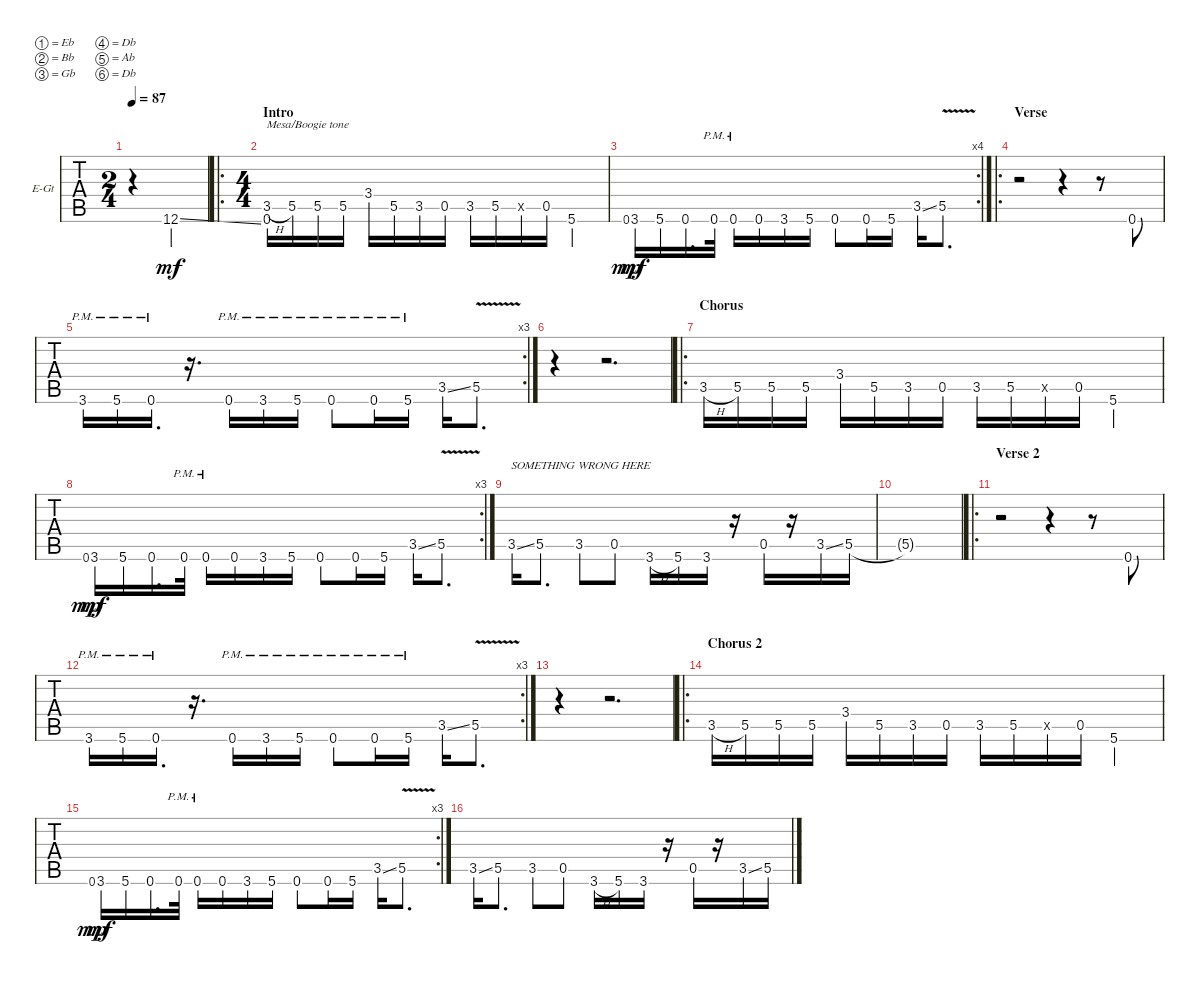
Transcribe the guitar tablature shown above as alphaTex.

\bracketExtendMode groupsimilarinstruments
\firstSystemTrackNameOrientation horizontal
\otherSystemsTrackNameOrientation horizontal
\track ("Electric Guitar" "E-Gt") {instrument electricguitarclean}
\staff {tabs}
\tuning (Eb4 Bb3 Gb3 Db3 Ab2 Db2)
\ts (2 4)
\beaming (8 2 2 2 2)
\tempo 87
\clef g2
\ks c
r.4{dy mf instrument electricguitarclean} 12.6{ss}.4 |
\ro
\ts (4 4)
\beaming (8 2 2 2 2)
\section ("" "Intro")
(3.5{h} 0.6).16{txt "Mesa/Boogie tone"} 5.5.16 5.5.16 5.5.16 3.4.16 5.5.16 3.5.16 0.5.16 3.5.16 5.5.16 3.5{x}.16 0.5.16 5.6.4 |
\rc 4
0.6.8{gr dy mp} 3.6.16{dy mf} 5.6.16 0.6.16{d} 0.6{pm}.32 0.6{pm}.16 0.6.16 3.6.16 5.6.16 0.6.8 0.6.16 5.6.16 3.5{ss}.16 5.5{v}.8{d} |
\ro
\section ("" "Verse")
\scale
0.340471 r.2 r.4 r.8 0.6.8 |
\rc 3
\scale
0.494686 3.6{pm}.16 5.6{pm}.16 0.6{pm}.16{d} r.16{d} 0.6{pm}.16 3.6{pm}.16 5.6{pm}.16 0.6{pm}.8 0.6{pm}.16 5.6{pm}.16 3.5{ss}.16 5.5{v}.8{d} |
\scale
0.165168 r.4 r.2{d} |
\ro
\section ("" "Chorus")
3.5{h}.16 5.5.16 5.5.16 5.5.16 3.4.16 5.5.16 3.5.16 0.5.16 3.5.16 5.5.16 3.5{x}.16 0.5.16 5.6.4 |
\rc 3
0.6.8{gr dy mp} 3.6.16{dy mf} 5.6.16 0.6.16{d} 0.6{pm}.32 0.6{pm}.16 0.6.16 3.6.16 5.6.16 0.6.8 0.6.16 5.6.16 3.5{ss}.16 5.5{v}.8{d} |
3.5{ss}.16{txt "SOMETHING WRONG HERE"} 5.5.8{d} 3.5.8 0.5.8 3.6{h}.16 5.6.16 3.6.16 r.16 0.5.16 r.16 3.5{ss}.16 5.5.16 |
5.5{t}.1 |
\ro
\section ("" "Verse 2")
\scale
0.340471 r.2 r.4 r.8 0.6.8 |
\rc 3
\scale
0.52471 3.6{pm}.16 5.6{pm}.16 0.6{pm}.16{d} r.16{d} 0.6{pm}.16 3.6{pm}.16 5.6{pm}.16 0.6{pm}.8 0.6{pm}.16 5.6{pm}.16 3.5{ss}.16 5.5{v}.8{d} |
\scale
0.135522 r.4 r.2{d} |
\ro
\section ("" "Chorus 2")
3.5{h}.16 5.5.16 5.5.16 5.5.16 3.4.16 5.5.16 3.5.16 0.5.16 3.5.16 5.5.16 3.5{x}.16 0.5.16 5.6.4 |
\rc 3
0.6.8{gr dy mp} 3.6.16{dy mf} 5.6.16 0.6.16{d} 0.6{pm}.32 0.6{pm}.16 0.6.16 3.6.16 5.6.16 0.6.8 0.6.16 5.6.16 3.5{ss}.16 5.5{v}.8{d} |
3.5{ss}.16 5.5.8{d} 3.5.8 0.5.8 3.6{h}.16 5.6.16 3.6.16 r.16 0.5.16 r.16 3.5{ss}.16 5.5.16
